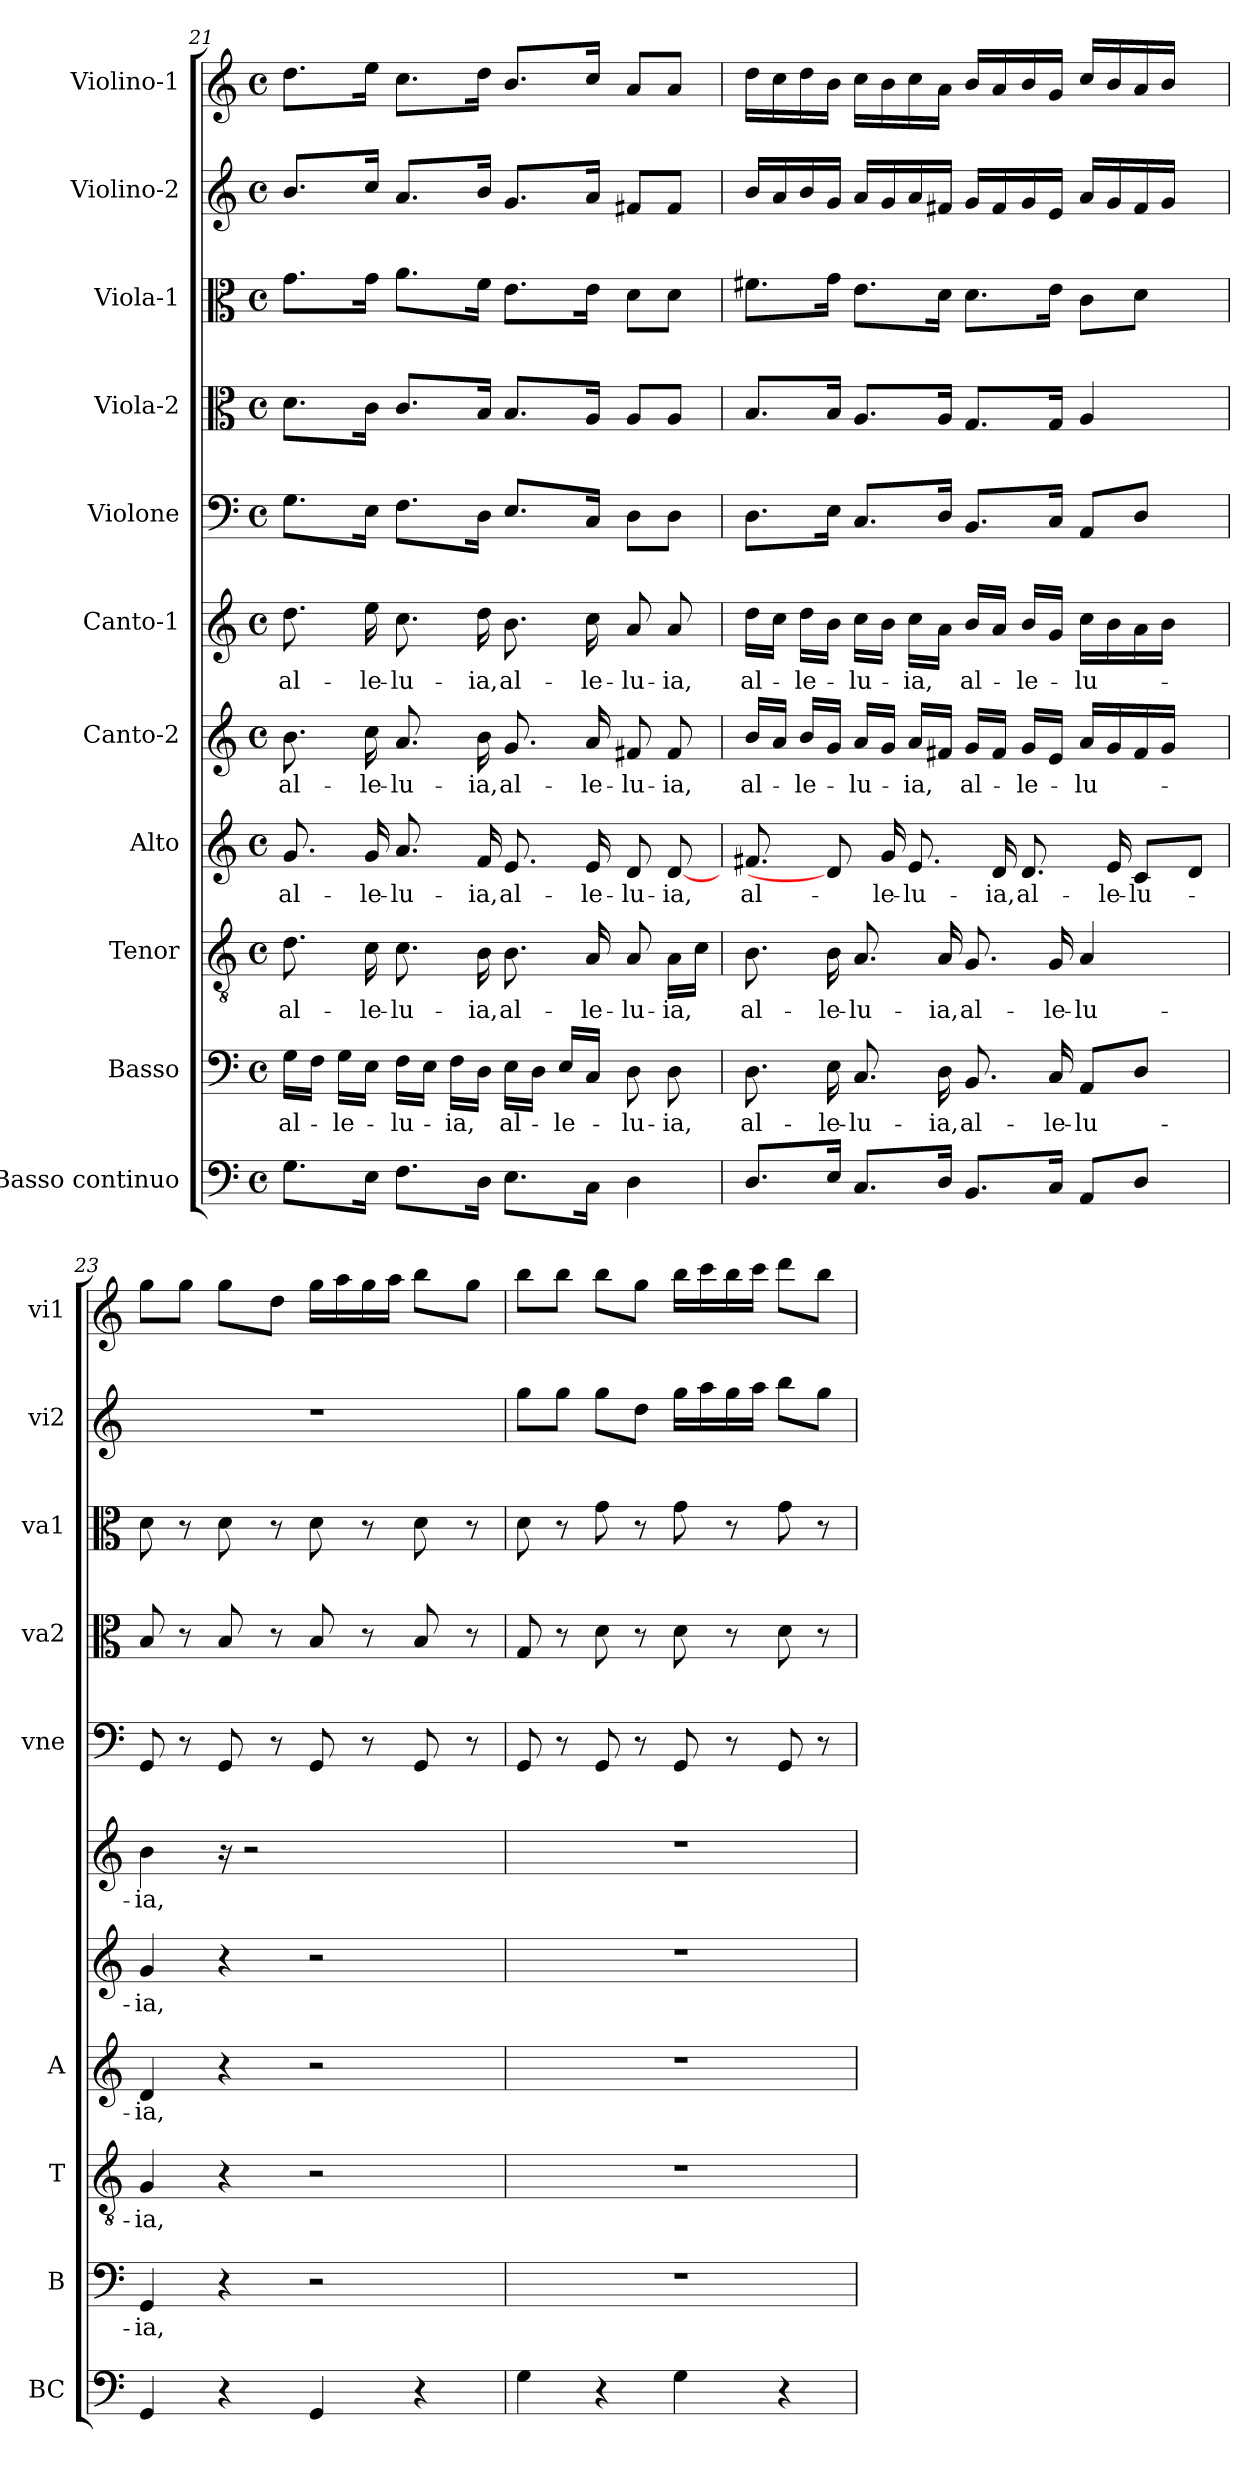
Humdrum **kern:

**kern	**kern	**text	**kern	**text	**kern	**text	**kern	**text	**kern	**text	**kern	**kern	**kern	**kern	**kern
*part11	*part10	*part10	*part9	*part9	*part8	*part8	*part7	*part7	*part6	*part6	*part5	*part4	*part3	*part2	*part1
*staff11	*staff10	*staff10	*staff9	*staff9	*staff8	*staff8	*staff7	*staff7	*staff6	*staff6	*staff5	*staff4	*staff3	*staff2	*staff1
*I"Basso continuo	*I"Basso	*	*I"Tenor	*	*I"Alto	*	*I"Canto-2	*	*I"Canto-1	*	*I"Violone	*I"Viola-2	*I"Viola-1	*I"Violino-2	*I"Violino-1
*I'BC	*I'B	*	*I'T	*	*I'A	*	*	*	*	*	*I'vne	*I'va2	*I'va1	*I'vi2	*I'vi1
*clefF4	*clefF4	*	*clefGv2	*	*clefG2	*	*clefG2	*	*clefG2	*	*clefF4	*clefC3	*clefC3	*clefG2	*clefG2
*k[]	*k[]	*	*k[]	*	*k[]	*	*k[]	*	*k[]	*	*k[]	*k[]	*k[]	*k[]	*k[]
*C:	*C:	*	*C:	*	*C:	*	*C:	*	*C:	*	*C:	*C:	*C:	*C:	*C:
*M4/4	*M4/4	*	*M4/4	*	*M4/4	*	*M4/4	*	*M4/4	*	*M4/4	*M4/4	*M4/4	*M4/4	*M4/4
*met(c)	*met(c)	*	*met(c)	*	*met(c)	*	*met(c)	*	*met(c)	*	*met(c)	*met(c)	*met(c)	*met(c)	*met(c)
=21	=21	=21	=21	=21	=21	=21	=21	=21	=21	=21	=21	=21	=21	=21	=21
!	!	!LO:LY:b	!	!LO:LY:b	!	!LO:LY:b	!	!LO:LY:b	!	!LO:LY:b	!	!	!	!	!
8.G\L	16G\LL	al-	8.d\	al-	8.g/	al-	8.b\	al-	8.dd\	al-	8.G\L	8.d\L	8.g\L	8.b/L	8.dd\L
.	16F\JJ	.	.	.	.	.	.	.	.	.	.	.	.	.	.
!	!	!LO:LY:b	!	!	!	!	!	!	!	!	!	!	!	!	!
.	16G\LL	-le-	.	.	.	.	.	.	.	.	.	.	.	.	.
!	!	!	!	!LO:LY:b	!	!LO:LY:b	!	!LO:LY:b	!	!LO:LY:b	!	!	!	!	!
16E\Jk	16E\JJ	.	16c\	-le-	16g/	-le-	16cc\	-le-	16ee\	-le-	16E\Jk	16c\Jk	16g\Jk	16cc/Jk	16ee\Jk
!	!	!LO:LY:b	!	!LO:LY:b	!	!LO:LY:b	!	!LO:LY:b	!	!LO:LY:b	!	!	!	!	!
8.F\L	16F\LL	-lu-	8.c\	-lu-	8.a/	-lu-	8.a/	-lu-	8.cc\	-lu-	8.F\L	8.c/L	8.a\L	8.a/L	8.cc\L
.	16E\JJ	.	.	.	.	.	.	.	.	.	.	.	.	.	.
!	!	!LO:LY:b	!	!	!	!	!	!	!	!	!	!	!	!	!
.	16F\LL	-ia,	.	.	.	.	.	.	.	.	.	.	.	.	.
!	!	!	!	!LO:LY:b	!	!LO:LY:b	!	!LO:LY:b	!	!LO:LY:b	!	!	!	!	!
16D\Jk	16D\JJ	.	16B\	-ia,	16f/	-ia,	16b\	-ia,	16dd\	-ia,	16D\Jk	16B/Jk	16f\Jk	16b/Jk	16dd\Jk
!	!	!LO:LY:b	!	!LO:LY:b	!	!LO:LY:b	!	!LO:LY:b	!	!LO:LY:b	!	!	!	!	!
8.E\L	16E\LL	al-	8.B\	al-	8.e/	al-	8.g/	al-	8.b\	al-	8.E/L	8.B/L	8.e\L	8.g/L	8.b/L
.	16D\JJ	.	.	.	.	.	.	.	.	.	.	.	.	.	.
!	!	!LO:LY:b	!	!	!	!	!	!	!	!	!	!	!	!	!
.	16E/LL	-le-	.	.	.	.	.	.	.	.	.	.	.	.	.
!	!	!	!	!LO:LY:b	!	!LO:LY:b	!	!LO:LY:b	!	!LO:LY:b	!	!	!	!	!
16C\Jk	16C/JJ	.	16A/	-le-	16e/	-le-	16a/	-le-	16cc\	-le-	16C/Jk	16A/Jk	16e\Jk	16a/Jk	16cc/Jk
!	!	!LO:LY:b	!	!LO:LY:b	!	!LO:LY:b	!	!LO:LY:b	!	!LO:LY:b	!	!	!	!	!
4D\	8D\	-lu-	8A/	-lu-	8d/	-lu-	8f#X/	-lu-	8a/	-lu-	8D\L	8A/L	8d\L	8f#X/L	8a/L
!	!	!LO:LY:b	!	!LO:LY:b	!	!LO:LY:b	!	!LO:LY:b	!	!LO:LY:b	!	!	!	!	!
.	8D\	-ia,	16A\LL	-ia,	[8d/	-ia,	8f#/	-ia,	8a/	-ia,	8D\J	8A/J	8d\J	8f#/J	8a/J
.	.	.	16c\JJ	.	.	.	.	.	.	.	.	.	.	.	.
=22	=22	=22	=22	=22	=22	=22	=22	=22	=22	=22	=22	=22	=22	=22	=22
!	!	!LO:LY:b	!	!LO:LY:b	!	!LO:LY:b	!	!LO:LY:b	!	!LO:LY:b	!	!	!	!	!
8.D/L	8.D\	al-	8.B\	al-	8.f#X/	al-	16b/LL	al-	16dd\LL	al-	8.D\L	8.B/L	8.f#X\L	16b/LL	16dd\LL
.	.	.	.	.	.	.	16a/JJ	.	16cc\JJ	.	.	.	.	16a/	16cc\
!	!	!	!	!	!	!	!	!LO:LY:b	!	!LO:LY:b	!	!	!	!	!
.	.	.	.	.	.	.	16b/LL	-le-	16dd\LL	-le-	.	.	.	16b/	16dd\
!	!	!LO:LY:b	!	!LO:LY:b	!	!	!	!	!	!	!	!	!	!	!
16E/Jk	16E\	-le-	16B\	-le-	8d/]	.	16g/JJ	.	16b\JJ	.	16E\Jk	16B/Jk	16g\Jk	16g/JJ	16b\JJ
!	!	!LO:LY:b	!	!LO:LY:b	!	!	!	!LO:LY:b	!	!LO:LY:b	!	!	!	!	!
8.C/L	8.C/	-lu-	8.A/	-lu-	.	.	16a/LL	-lu-	16cc\LL	-lu-	8.C/L	8.A/L	8.e\L	16a/LL	16cc\LL
!	!	!	!	!	!	!LO:LY:b	!	!	!	!	!	!	!	!	!
.	.	.	.	.	16g/	-le-	16g/JJ	.	16b\JJ	.	.	.	.	16g/	16b\
!	!	!	!	!	!	!LO:LY:b	!	!LO:LY:b	!	!LO:LY:b	!	!	!	!	!
.	.	.	.	.	8.e/	-lu-	16a/LL	-ia,	16cc\LL	-ia,	.	.	.	16a/	16cc\
!	!	!LO:LY:b	!	!LO:LY:b	!	!	!	!	!	!	!	!	!	!	!
16D/Jk	16D\	-ia,	16A/	-ia,	.	.	16f#X/JJ	.	16a\JJ	.	16D/Jk	16A/Jk	16d\Jk	16f#X/JJ	16a\JJ
!	!	!LO:LY:b	!	!LO:LY:b	!	!	!	!LO:LY:b	!	!LO:LY:b	!	!	!	!	!
8.BB/L	8.BB/	al-	8.G/	al-	.	.	16g/LL	al-	16b/LL	al-	8.BB/L	8.G/L	8.d\L	16g/LL	16b/LL
!	!	!	!	!	!	!LO:LY:b	!	!	!	!	!	!	!	!	!
.	.	.	.	.	16d/	-ia,	16f#/JJ	.	16a/JJ	.	.	.	.	16f#/	16a/
!	!	!	!	!	!	!LO:LY:b	!	!LO:LY:b	!	!LO:LY:b	!	!	!	!	!
.	.	.	.	.	8.d/	al-	16g/LL	-le-	16b/LL	-le-	.	.	.	16g/	16b/
!	!	!LO:LY:b	!	!LO:LY:b	!	!	!	!	!	!	!	!	!	!	!
16C/Jk	16C/	-le-	16G/	-le-	.	.	16e/JJ	.	16g/JJ	.	16C/Jk	16G/Jk	16e\Jk	16e/JJ	16g/JJ
!	!	!LO:LY:b	!	!LO:LY:b	!	!	!	!LO:LY:b	!	!LO:LY:b	!	!	!	!	!
8AA/L	8AA/L	-lu-	4A/	-lu-	.	.	16a/LL	-lu-	16cc\LL	-lu-	8AA/L	4A/	8c\L	16a/LL	16cc/LL
!	!	!	!	!	!	!LO:LY:b	!	!	!	!	!	!	!	!	!
.	.	.	.	.	16e/	-le-	16g/	.	16b\	.	.	.	.	16g/	16b/
!	!	!	!	!	!	!LO:LY:b	!	!	!	!	!	!	!	!	!
8D/J	8D/J	.	.	.	8c/L	-lu-	16f#/	.	16a\	.	8D/J	.	8d\J	16f#/	16a/
.	.	.	.	.	.	.	16g/JJ	.	16b\JJ	.	.	.	.	16g/JJ	16b/JJ
8ryy	8ryy	.	8ryy	.	8d/J	.	8ryy	.	8ryy	.	8ryy	8ryy	8ryy	8ryy	8ryy
!!LO:PB:g=z
=23	=23	=23	=23	=23	=23	=23	=23	=23	=23	=23	=23	=23	=23	=23	=23
!	!	!LO:LY:b	!	!LO:LY:b	!	!LO:LY:b	!	!LO:LY:b	!	!LO:LY:b	!	!	!	!	!
4GG/	4GG/	-ia,	4G/	-ia,	4d/	-ia,	4g/	-ia,	4b\	-ia,	8GG/	8B/	8d\	1r	8gg\L
.	.	.	.	.	.	.	.	.	.	.	8r	8r	8r	.	8gg\J
4r	4r	.	4r	.	4r	.	4r	.	16r	.	8GG/	8B/	8d\	.	8gg\L
.	.	.	.	.	.	.	.	.	2r	.	.	.	.	.	.
.	.	.	.	.	.	.	.	.	.	.	8r	8r	8r	.	8dd\J
4GG/	2r	.	2r	.	2r	.	2r	.	.	.	8GG/	8B/	8d\	.	16gg\LL
.	.	.	.	.	.	.	.	.	.	.	.	.	.	.	16aa\
.	.	.	.	.	.	.	.	.	.	.	8r	8r	8r	.	16gg\
.	.	.	.	.	.	.	.	.	.	.	.	.	.	.	16aa\JJ
4r	.	.	.	.	.	.	.	.	.	.	8GG/	8B/	8d\	.	8bb\L
.	.	.	.	.	.	.	.	.	8.ryy	.	.	.	.	.	.
.	.	.	.	.	.	.	.	.	.	.	8r	8r	8r	.	8gg\J
=24	=24	=24	=24	=24	=24	=24	=24	=24	=24	=24	=24	=24	=24	=24	=24
4G\	1r	.	1r	.	1r	.	1r	.	1r	.	8GG/	8G/	8d\	8gg\L	8bb\L
.	.	.	.	.	.	.	.	.	.	.	8r	8r	8r	8gg\J	8bb\J
4r	.	.	.	.	.	.	.	.	.	.	8GG/	8d\	8g\	8gg\L	8bb\L
.	.	.	.	.	.	.	.	.	.	.	8r	8r	8r	8dd\J	8gg\J
4G\	.	.	.	.	.	.	.	.	.	.	8GG/	8d\	8g\	16gg\LL	16bb\LL
.	.	.	.	.	.	.	.	.	.	.	.	.	.	16aa\	16ccc\
.	.	.	.	.	.	.	.	.	.	.	8r	8r	8r	16gg\	16bb\
.	.	.	.	.	.	.	.	.	.	.	.	.	.	16aa\JJ	16ccc\JJ
4r	.	.	.	.	.	.	.	.	.	.	8GG/	8d\	8g\	8bb\L	8ddd\L
.	.	.	.	.	.	.	.	.	.	.	8r	8r	8r	8gg\J	8bb\J
=	=	=	=	=	=	=	=	=	=	=	=	=	=	=	=
*-	*-	*-	*-	*-	*-	*-	*-	*-	*-	*-	*-	*-	*-	*-	*-
